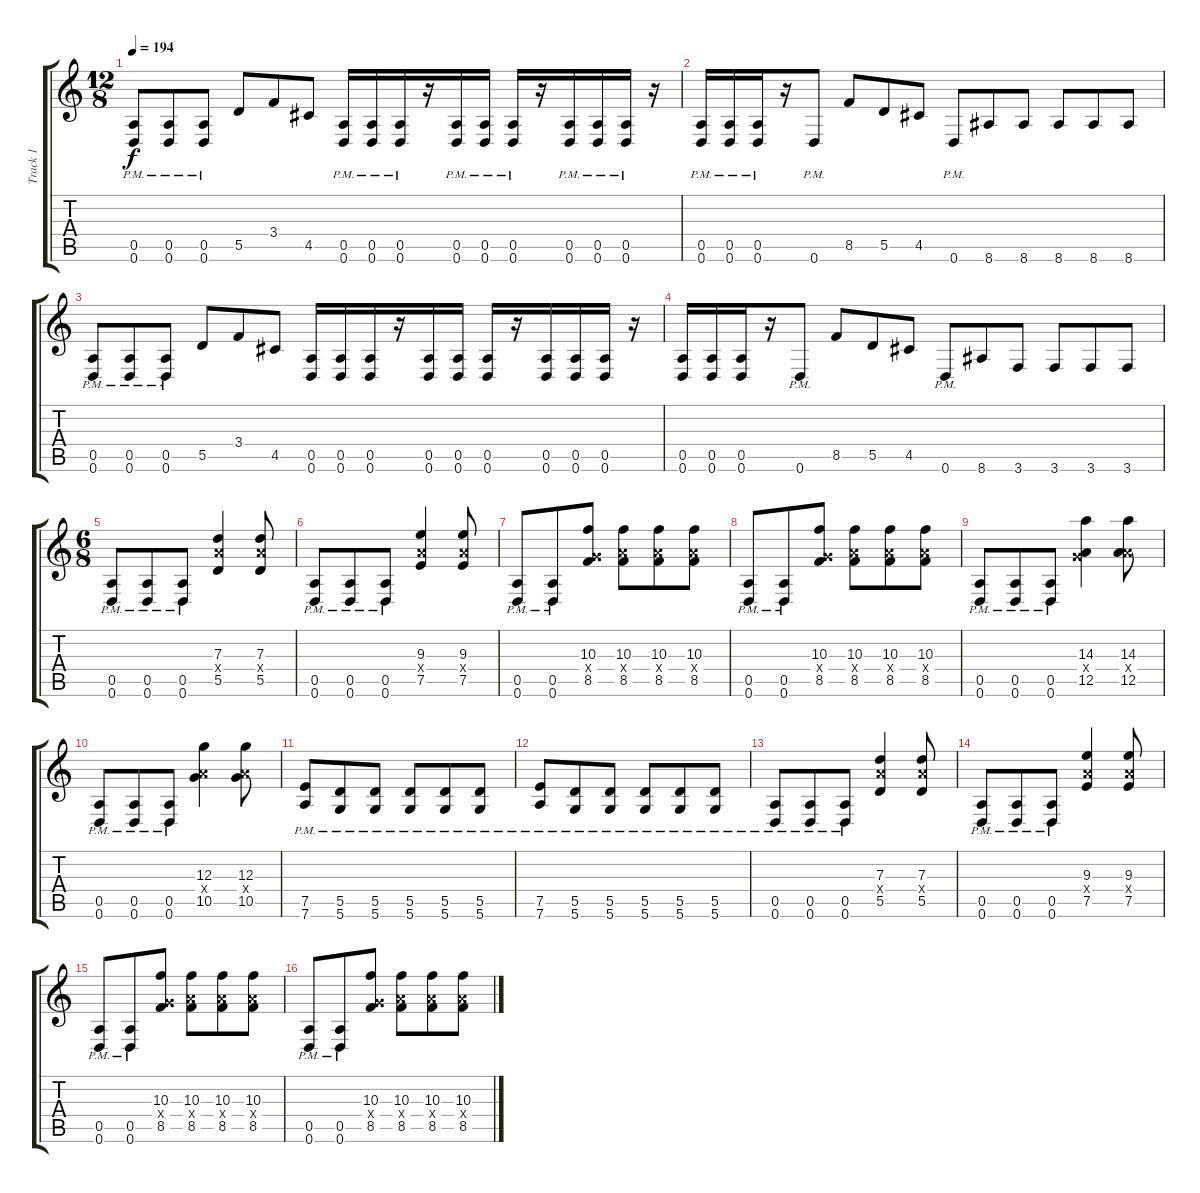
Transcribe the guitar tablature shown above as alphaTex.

\track ("Track 1" "Track 1") {instrument distortionguitar}
\staff {score tabs}
\tuning (E4 B3 G3 D3 A2 D2) {hide}
\ts (12 8)
\tempo 194
\clef g2
\ks c
(0.5{pm} 0.6{pm}).8{dy f} (0.5{pm} 0.6{pm}).8 (0.5{pm} 0.6{pm}).8 5.5.8 3.4.8 4.5.8 (0.5{pm} 0.6{pm}).16 (0.5{pm} 0.6{pm}).16 (0.5{pm} 0.6{pm}).16 r.16 (0.5{pm} 0.6{pm}).16 (0.5{pm} 0.6{pm}).16 (0.5{pm} 0.6{pm}).16 r.16 (0.5{pm} 0.6{pm}).16 (0.5{pm} 0.6{pm}).16 (0.5{pm} 0.6{pm}).16 r.16 |
(0.5{pm} 0.6{pm}).16 (0.5{pm} 0.6{pm}).16 (0.5{pm} 0.6{pm}).16 r.16 0.6{pm}.8 8.5.8 5.5.8 4.5.8 0.6{pm}.8 8.6.8 8.6.8 8.6.8 8.6.8 8.6.8 |
(0.5{pm} 0.6{pm}).8 (0.5{pm} 0.6{pm}).8 (0.5{pm} 0.6{pm}).8 5.5.8 3.4.8 4.5.8 (0.5 0.6).16 (0.5 0.6).16 (0.5 0.6).16 r.16 (0.5 0.6).16 (0.5 0.6).16 (0.5 0.6).16 r.16 (0.5 0.6).16 (0.5 0.6).16 (0.5 0.6).16 r.16 |
(0.5 0.6).16 (0.5 0.6).16 (0.5 0.6).16 r.16 0.6{pm}.8 8.5.8 5.5.8 4.5.8 0.6{pm}.8 8.6.8 3.6.8 3.6.8 3.6.8 3.6.8 |
\ts (6 8)
(0.5{pm} 0.6{pm}).8 (0.5{pm} 0.6{pm}).8 (0.5{pm} 0.6{pm}).8 (7.3 7.4{x} 5.5).4 (7.3 7.4{x} 5.5).8 |
(0.5{pm} 0.6{pm}).8 (0.5{pm} 0.6{pm}).8 (0.5{pm} 0.6{pm}).8 (9.3 7.4{x} 7.5).4 (9.3 7.4{x} 7.5).8 |
(0.5{pm} 0.6{pm}).8 (0.5{pm} 0.6{pm}).8 (10.3 5.4{x} 8.5).8 (10.3 7.4{x} 8.5).8 (10.3 7.4{x} 8.5).8 (10.3 7.4{x} 8.5).8 |
(0.5{pm} 0.6{pm}).8 (0.5{pm} 0.6{pm}).8 (10.3 5.4{x} 8.5).8 (10.3 7.4{x} 8.5).8 (10.3 7.4{x} 8.5).8 (10.3 7.4{x} 8.5).8 |
(0.5{pm} 0.6{pm}).8 (0.5{pm} 0.6{pm}).8 (0.5{pm} 0.6{pm}).8 (14.3 5.4{x} 12.5).4 (14.3 7.4{x} 12.5).8 |
(0.5{pm} 0.6{pm}).8 (0.5{pm} 0.6{pm}).8 (0.5{pm} 0.6{pm}).8 (12.3 7.4{x} 10.5).4 (12.3 7.4{x} 10.5).8 |
(7.5{pm} 7.6{pm}).8 (5.5{pm} 5.6{pm}).8 (5.5{pm} 5.6{pm}).8 (5.5{pm} 5.6{pm}).8 (5.5{pm} 5.6{pm}).8 (5.5{pm} 5.6{pm}).8 |
(7.5{pm} 7.6{pm}).8 (5.5{pm} 5.6{pm}).8 (5.5{pm} 5.6{pm}).8 (5.5{pm} 5.6{pm}).8 (5.5{pm} 5.6{pm}).8 (5.5{pm} 5.6{pm}).8 |
(0.5{pm} 0.6{pm}).8 (0.5{pm} 0.6{pm}).8 (0.5{pm} 0.6{pm}).8 (7.3 7.4{x} 5.5).4 (7.3 7.4{x} 5.5).8 |
(0.5{pm} 0.6{pm}).8 (0.5{pm} 0.6{pm}).8 (0.5{pm} 0.6{pm}).8 (9.3 7.4{x} 7.5).4 (9.3 7.4{x} 7.5).8 |
(0.5{pm} 0.6{pm}).8 (0.5{pm} 0.6{pm}).8 (10.3 5.4{x} 8.5).8 (10.3 7.4{x} 8.5).8 (10.3 7.4{x} 8.5).8 (10.3 7.4{x} 8.5).8 |
(0.5{pm} 0.6{pm}).8 (0.5{pm} 0.6{pm}).8 (10.3 5.4{x} 8.5).8 (10.3 7.4{x} 8.5).8 (10.3 7.4{x} 8.5).8 (10.3 7.4{x} 8.5).8
